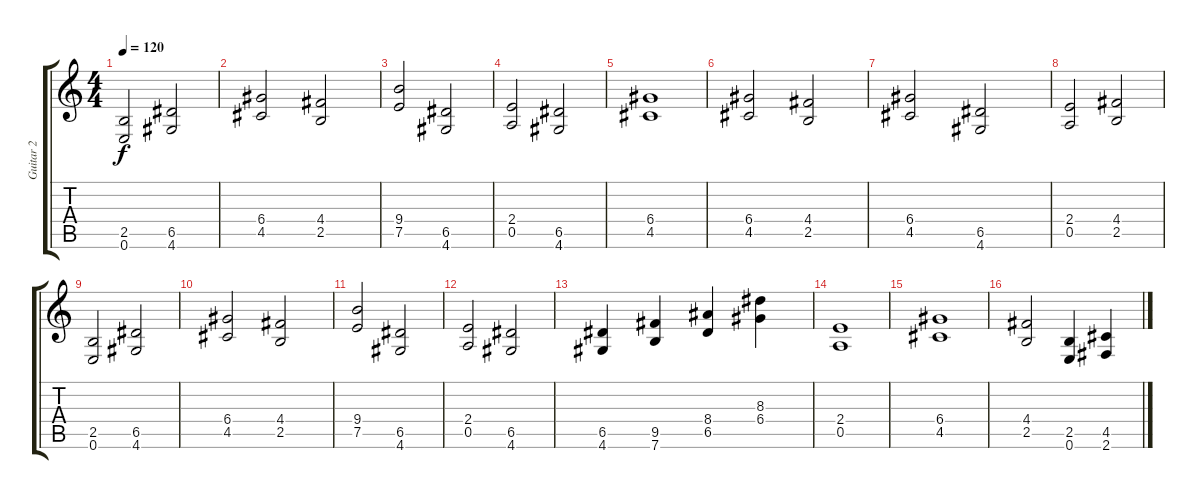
\track ("Guitar 2" "Guitar 2") {instrument distortionguitar}
\staff {score tabs}
\tuning (E4 B3 G3 D3 A2 E2) {hide}
\ts (4 4)
\tempo 120
\clef g2
\ks c
(2.5 0.6).2{dy f} (6.5 4.6).2 |
(6.4 4.5).2 (4.4 2.5).2 |
(9.4 7.5).2 (6.5 4.6).2 |
(2.4 0.5).2 (6.5 4.6).2 |
(6.4 4.5).1 |
(6.4 4.5).2 (4.4 2.5).2 |
(6.4 4.5).2 (6.5 4.6).2 |
(2.4 0.5).2 (4.4 2.5).2 |
(2.5 0.6).2 (6.5 4.6).2 |
(6.4 4.5).2 (4.4 2.5).2 |
(9.4 7.5).2 (6.5 4.6).2 |
(2.4 0.5).2 (6.5 4.6).2 |
(6.5 4.6).4 (9.5 7.6).4 (8.4 6.5).4 (8.3 6.4).4 |
(2.4 0.5).1 |
(6.4 4.5).1 |
(4.4 2.5).2 (2.5 0.6).4 (4.5 2.6).4
